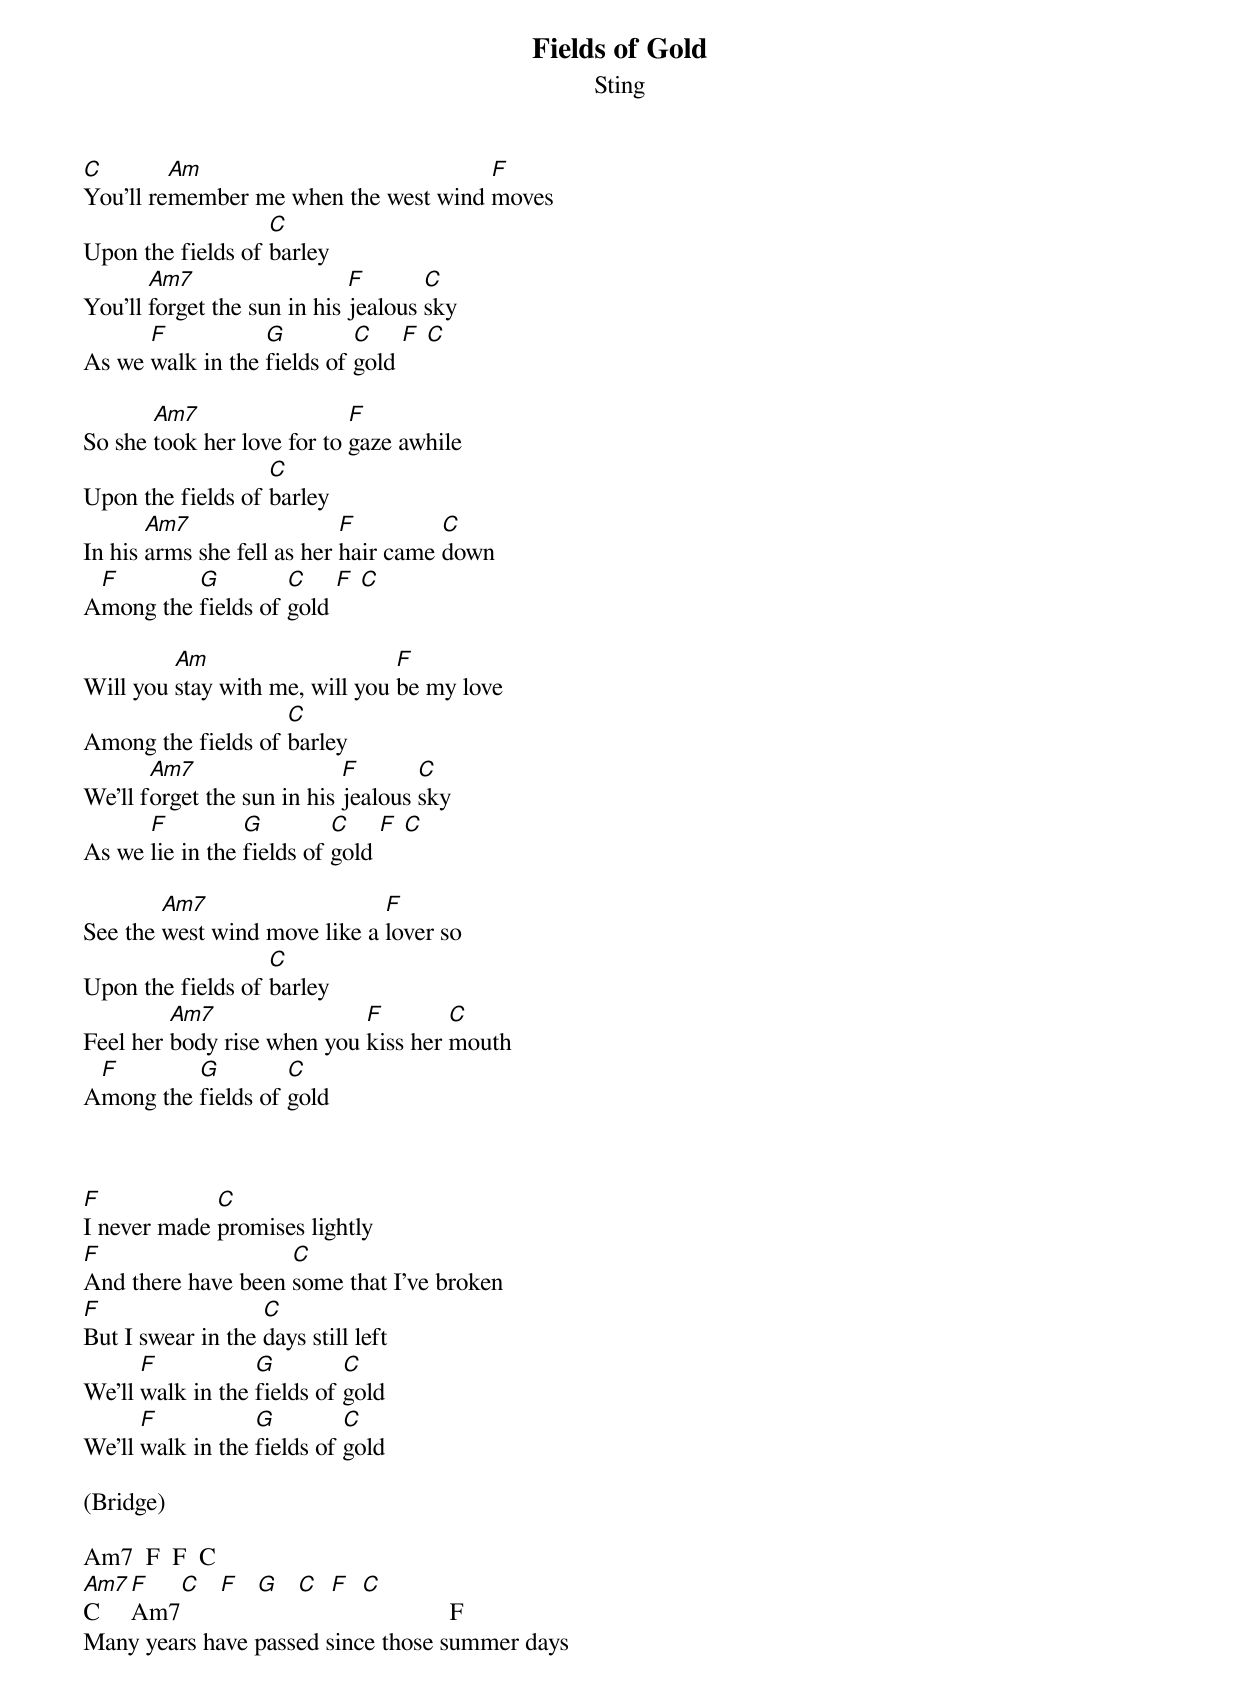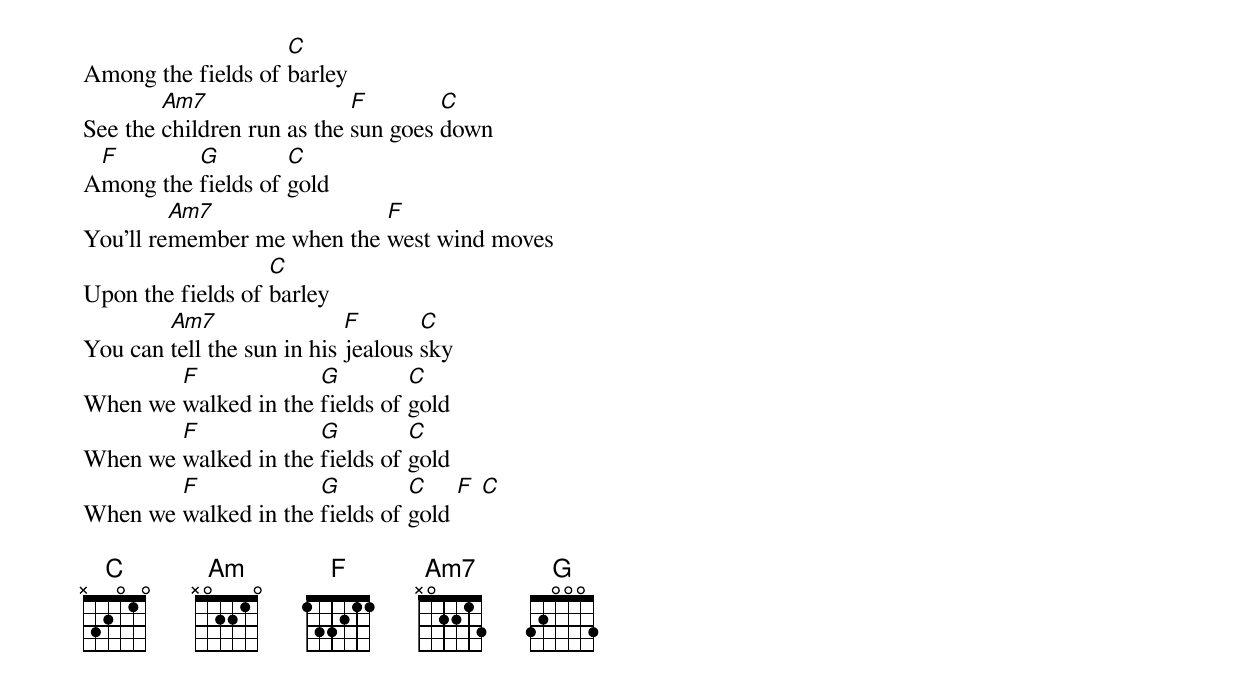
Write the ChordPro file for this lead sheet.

{title: Fields of Gold}
{subtitle: Sting}

[C]You'll re[Am]member me when the west wind [F]moves
Upon the fields of [C]barley
You'll [Am7]forget the sun in his [F]jealous [C]sky
As we [F]walk in the [G]fields of [C]gold [F] [C]

So she [Am7]took her love for to [F]gaze awhile
Upon the fields of [C]barley
In his [Am7]arms she fell as her [F]hair came [C]down
A[F]mong the [G]fields of [C]gold [F] [C]

Will you [Am]stay with me, will you [F]be my love
Among the fields of [C]barley
We'll f[Am7]orget the sun in his [F]jealous [C]sky
As we [F]lie in the [G]fields of [C]gold [F] [C]

See the [Am7]west wind move like a [F]lover so
Upon the fields of [C]barley
Feel her [Am7]body rise when you [F]kiss her [C]mouth
A[F]mong the [G]fields of [C]gold



[F]I never made [C]promises lightly
[F]And there have been [C]some that I've broken
[F]But I swear in the [C]days still left
We'll [F]walk in the [G]fields of [C]gold
We'll [F]walk in the [G]fields of [C]gold

(Bridge)

Am7  F  F  C
[Am7]C    [F]Am7[C]   [F]   [G]   [C]  [F]  [C]              F
Many years have passed since those summer days
Among the fields of [C]barley
See the [Am7]children run as the [F]sun goes [C]down
A[F]mong the [G]fields of [C]gold
You'll re[Am7]member me when the [F]west wind moves
Upon the fields of [C]barley
You can [Am7]tell the sun in his [F]jealous [C]sky
When we [F]walked in the [G]fields of [C]gold
When we [F]walked in the [G]fields of [C]gold
When we [F]walked in the [G]fields of [C]gold [F] [C]

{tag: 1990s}
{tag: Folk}
